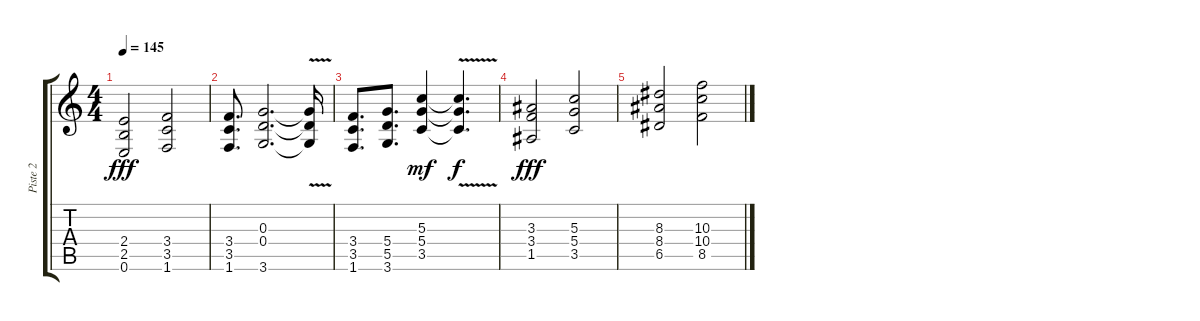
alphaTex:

\track ("Piste 2" "Piste 2") {instrument distortionguitar}
\staff {score tabs}
\tuning (E4 B3 G3 D3 A2 E2) {hide}
\ts (4 4)
\tempo 145
\clef g2
\ks c
(2.4 2.5 0.6).2{dy fff} (3.4 3.5 1.6).2 |
(3.4 3.5 1.6).8{d} (0.3 0.4 3.6).2{d} (0.3{v t} 0.4{v t} 3.6{v t}).16 |
(3.4 3.5 1.6).8{d} (5.4 5.5 3.6).8{d} (5.3 5.4 3.5).4{dy mf} (5.3{v t} 5.4{v t} 3.5{v t}).4{d dy f} |
(3.3 3.4 1.5).2{dy fff} (5.3 5.4 3.5).2 |
(8.3 8.4 6.5).2 (10.3 10.4 8.5).2
